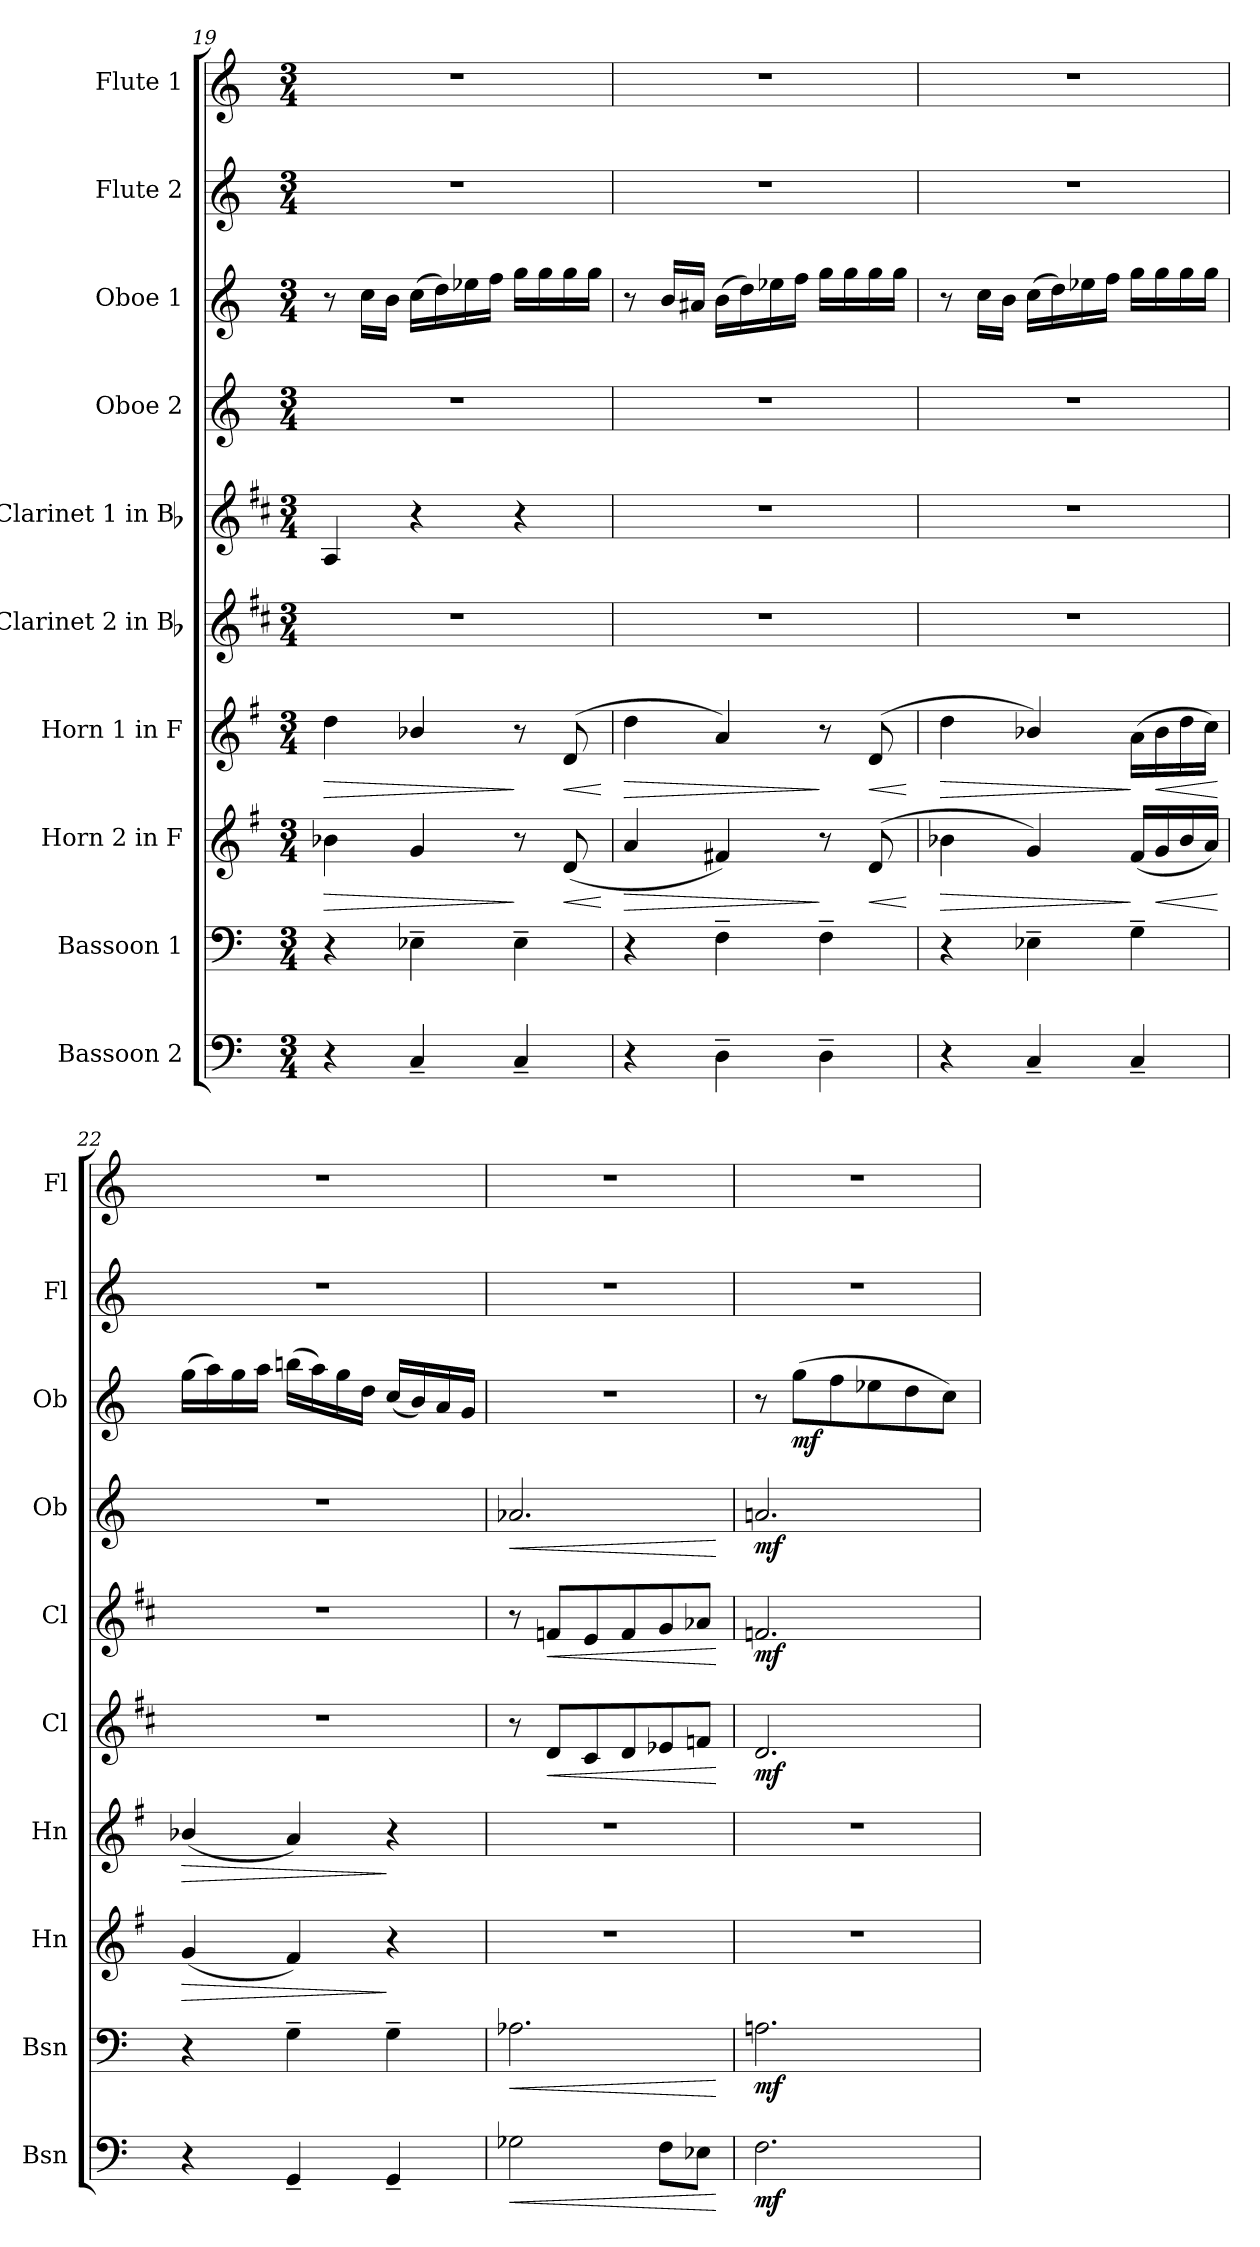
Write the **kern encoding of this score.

**kern	**dynam	**kern	**dynam	**kern	**dynam	**kern	**dynam	**kern	**dynam	**kern	**dynam	**kern	**dynam	**kern	**dynam	**kern	**kern
*part10	*part10	*part9	*part9	*part8	*part8	*part7	*part7	*part6	*part6	*part5	*part5	*part4	*part4	*part3	*part3	*part2	*part1
*staff10	*staff10	*staff9	*staff9	*staff8	*staff8	*staff7	*staff7	*staff6	*staff6	*staff5	*staff5	*staff4	*staff4	*staff3	*staff3	*staff2	*staff1
*I"Bassoon 2	*	*I"Bassoon 1	*	*I"Horn 2 in F	*	*I"Horn 1 in F	*	*I"Clarinet 2 in Bb	*	*I"Clarinet 1 in Bb	*	*I"Oboe 2	*	*I"Oboe 1	*	*I"Flute 2	*I"Flute 1
*I'Bsn	*	*I'Bsn	*	*I'Hn	*	*I'Hn	*	*I'Cl	*	*I'Cl	*	*I'Ob	*	*I'Ob	*	*I'Fl	*I'Fl
*clefF4	*	*clefF4	*	*clefG2	*	*clefG2	*	*clefG2	*	*clefG2	*	*clefG2	*	*clefG2	*	*clefG2	*clefG2
*	*	*	*	*ITrd4c7	*	*ITrd4c7	*	*ITrd1c2	*	*ITrd1c2	*	*	*	*	*	*	*
*k[]	*	*k[]	*	*k[]	*	*k[]	*	*k[]	*	*k[]	*	*k[]	*	*k[]	*	*k[]	*k[]
*M3/4	*	*M3/4	*	*M3/4	*	*M3/4	*	*M3/4	*	*M3/4	*	*M3/4	*	*M3/4	*	*M3/4	*M3/4
=19	=19	=19	=19	=19	=19	=19	=19	=19	=19	=19	=19	=19	=19	=19	=19	=19	=19
!	!	!	!	!	!LO:HP:b	!	!LO:HP:b	!	!	!	!	!	!	!	!	!	!
4r	.	4r	.	4e-X\	>	4g\	>	2.r	.	4G/	.	2.r	.	8r	.	2.r	2.r
.	.	.	.	.	.	.	.	.	.	.	.	.	.	16cc\LL	.	.	.
.	.	.	.	.	.	.	.	.	.	.	.	.	.	16b\JJ	.	.	.
4C~/	.	4E-X~\	.	4c/	.	4e-X/	.	.	.	4r	.	.	.	(16cc\LL	.	.	.
.	.	.	.	.	.	.	.	.	.	.	.	.	.	16dd\)	.	.	.
.	.	.	.	.	.	.	.	.	.	.	.	.	.	16ee-X\	.	.	.
.	.	.	.	.	.	.	.	.	.	.	.	.	.	16ff\JJ	.	.	.
4C~/	.	4E-~\	.	8r	]	8r	]	.	.	4r	.	.	.	16gg\LL	.	.	.
.	.	.	.	.	.	.	.	.	.	.	.	.	.	16gg\	.	.	.
!	!	!	!	!	!LO:HP:b	!	!LO:HP:b	!	!	!	!	!	!	!	!	!	!
.	.	.	.	(8G/	<	(8G/	<	.	.	.	.	.	.	16gg\	.	.	.
.	.	.	.	.	.	.	.	.	.	.	.	.	.	16gg\JJ	.	.	.
.	.	.	.	.	[	.	[	.	.	.	.	.	.	.	.	.	.
=20	=20	=20	=20	=20	=20	=20	=20	=20	=20	=20	=20	=20	=20	=20	=20	=20	=20
!	!	!	!	!	!LO:HP:b	!	!LO:HP:b	!	!	!	!	!	!	!	!	!	!
4r	.	4r	.	4d/	>	4g\	>	2.r	.	2.r	.	2.r	.	8r	.	2.r	2.r
.	.	.	.	.	.	.	.	.	.	.	.	.	.	16b/LL	.	.	.
.	.	.	.	.	.	.	.	.	.	.	.	.	.	16a#X/JJ	.	.	.
4D~\	.	4F~\	.	4Bn/)	.	4d/)	.	.	.	.	.	.	.	(16b\LL	.	.	.
.	.	.	.	.	.	.	.	.	.	.	.	.	.	16dd\)	.	.	.
.	.	.	.	.	.	.	.	.	.	.	.	.	.	16ee-X\	.	.	.
.	.	.	.	.	.	.	.	.	.	.	.	.	.	16ff\JJ	.	.	.
4D~\	.	4F~\	.	8r	]	8r	]	.	.	.	.	.	.	16gg\LL	.	.	.
.	.	.	.	.	.	.	.	.	.	.	.	.	.	16gg\	.	.	.
!	!	!	!	!	!LO:HP:b	!	!LO:HP:b	!	!	!	!	!	!	!	!	!	!
.	.	.	.	(8G/	<	(8G/	<	.	.	.	.	.	.	16gg\	.	.	.
.	.	.	.	.	.	.	.	.	.	.	.	.	.	16gg\JJ	.	.	.
.	.	.	.	.	[	.	[	.	.	.	.	.	.	.	.	.	.
!!LO:LB:g=z
=21	=21	=21	=21	=21	=21	=21	=21	=21	=21	=21	=21	=21	=21	=21	=21	=21	=21
!	!	!	!	!	!LO:HP:b	!	!LO:HP:b	!	!	!	!	!	!	!	!	!	!
4r	.	4r	.	4e-X\	>	4g\	>	2.r	.	2.r	.	2.r	.	8r	.	2.r	2.r
.	.	.	.	.	.	.	.	.	.	.	.	.	.	16cc\LL	.	.	.
.	.	.	.	.	.	.	.	.	.	.	.	.	.	16b\JJ	.	.	.
4C~/	.	4E-X~\	.	4c/)	.	4e-X/)	.	.	.	.	.	.	.	(16cc\LL	.	.	.
.	.	.	.	.	.	.	.	.	.	.	.	.	.	16dd\)	.	.	.
.	.	.	.	.	.	.	.	.	.	.	.	.	.	16ee-X\	.	.	.
.	.	.	.	.	.	.	.	.	.	.	.	.	.	16ff\JJ	.	.	.
4C~/	.	4G~\	.	(16B/LL	]	(16d\LL	]	.	.	.	.	.	.	16gg\LL	.	.	.
!	!	!	!	!	!LO:HP:b	!	!LO:HP:b	!	!	!	!	!	!	!	!	!	!
.	.	.	.	16c/	<	16e-\	<	.	.	.	.	.	.	16gg\	.	.	.
.	.	.	.	16e-/	.	16g\	.	.	.	.	.	.	.	16gg\	.	.	.
.	.	.	.	16d/JJ)	.	16f\JJ)	.	.	.	.	.	.	.	16gg\JJ	.	.	.
.	.	.	.	.	[	.	[	.	.	.	.	.	.	.	.	.	.
=22	=22	=22	=22	=22	=22	=22	=22	=22	=22	=22	=22	=22	=22	=22	=22	=22	=22
!	!	!	!	!	!LO:HP:b	!	!LO:HP:b	!	!	!	!	!	!	!	!	!	!
4r	.	4r	.	(4c/	>	(4e-X/	>	2.r	.	2.r	.	2.r	.	(16gg\LL	.	2.r	2.r
.	.	.	.	.	.	.	.	.	.	.	.	.	.	16aa\)	.	.	.
.	.	.	.	.	.	.	.	.	.	.	.	.	.	16gg\	.	.	.
.	.	.	.	.	.	.	.	.	.	.	.	.	.	16aa\JJ	.	.	.
4GG~/	.	4G~\	.	4B/)	.	4d/)	.	.	.	.	.	.	.	(16bbni\LL	.	.	.
.	.	.	.	.	.	.	.	.	.	.	.	.	.	16aa\)	.	.	.
.	.	.	.	.	.	.	.	.	.	.	.	.	.	16gg\	.	.	.
.	.	.	.	.	.	.	.	.	.	.	.	.	.	16dd\JJ	.	.	.
4GG~/	.	4G~\	.	4r	]	4r	]	.	.	.	.	.	.	(16cc/LL	.	.	.
.	.	.	.	.	.	.	.	.	.	.	.	.	.	16b/)	.	.	.
.	.	.	.	.	.	.	.	.	.	.	.	.	.	16a/	.	.	.
.	.	.	.	.	.	.	.	.	.	.	.	.	.	16g/JJ	.	.	.
=23	=23	=23	=23	=23	=23	=23	=23	=23	=23	=23	=23	=23	=23	=23	=23	=23	=23
!	!LO:HP:b	!	!LO:HP:b	!	!	!	!	!	!	!	!	!	!LO:HP:b	!	!	!	!
2G-X\	<	2.A-X\	<	2.r	.	2.r	.	8r	.	8r	.	2.a-X/	<	2.r	.	2.r	2.r
!	!	!	!	!	!	!	!	!	!LO:HP:b	!	!LO:HP:b	!	!	!	!	!	!
.	.	.	.	.	.	.	.	8c/L	<	8e-X/L	<	.	.	.	.	.	.
.	.	.	.	.	.	.	.	8B/	.	8d/	.	.	.	.	.	.	.
.	.	.	.	.	.	.	.	8c/	.	8e-/	.	.	.	.	.	.	.
8F\L	.	.	.	.	.	.	.	8d-X/	.	8f/	.	.	.	.	.	.	.
8E-X\J	.	.	.	.	.	.	.	8e-X/J	.	8g-X/J	.	.	.	.	.	.	.
.	[	.	[	.	.	.	.	.	[	.	[	.	[	.	.	.	.
=24	=24	=24	=24	=24	=24	=24	=24	=24	=24	=24	=24	=24	=24	=24	=24	=24	=24
!	!LO:DY:b	!	!LO:DY:b	!	!	!	!	!	!LO:DY:b	!	!LO:DY:b	!	!LO:DY:b	!	!	!	!
2.F\	mf	2.An\	mf	2.r	.	2.r	.	2.c/	mf	2.e-X/	mf	2.an/	mf	8r	.	2.r	2.r
!	!	!	!	!	!	!	!	!	!	!	!	!	!	!	!LO:DY:b	!	!
.	.	.	.	.	.	.	.	.	.	.	.	.	.	(8gg\L	mf	.	.
.	.	.	.	.	.	.	.	.	.	.	.	.	.	8ff\	.	.	.
.	.	.	.	.	.	.	.	.	.	.	.	.	.	8ee-X\	.	.	.
.	.	.	.	.	.	.	.	.	.	.	.	.	.	8dd\	.	.	.
.	.	.	.	.	.	.	.	.	.	.	.	.	.	8cc\J)	.	.	.
=	=	=	=	=	=	=	=	=	=	=	=	=	=	=	=	=	=
*-	*-	*-	*-	*-	*-	*-	*-	*-	*-	*-	*-	*-	*-	*-	*-	*-	*-
